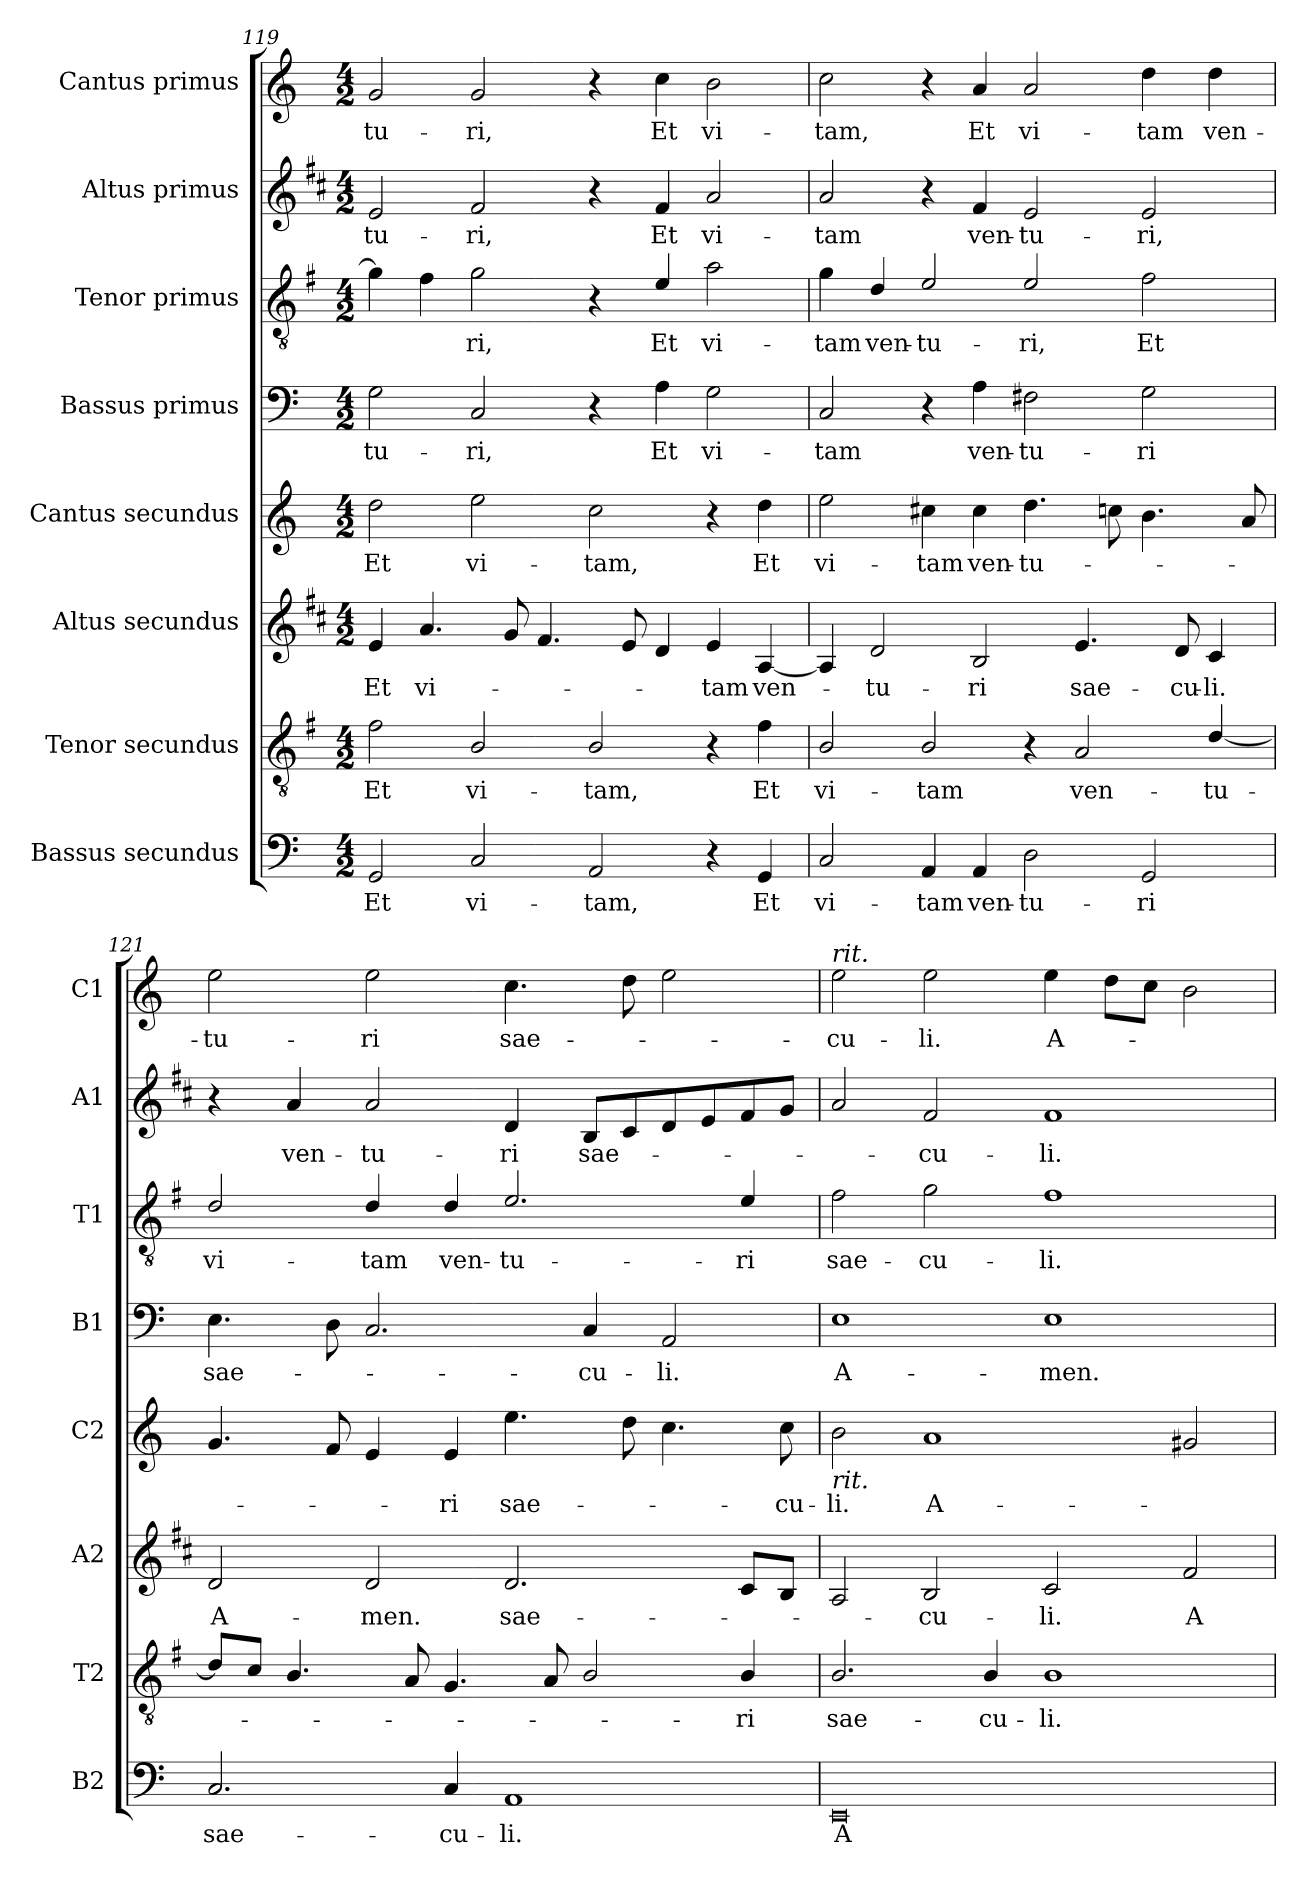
**kern	**text	**kern	**text	**kern	**text	**kern	**text	**kern	**text	**kern	**text	**kern	**text	**kern	**text
*part8	*part8	*part7	*part7	*part6	*part6	*part5	*part5	*part4	*part4	*part3	*part3	*part2	*part2	*part1	*part1
*staff8	*staff8	*staff7	*staff7	*staff6	*staff6	*staff5	*staff5	*staff4	*staff4	*staff3	*staff3	*staff2	*staff2	*staff1	*staff1
*I"Bassus secundus	*	*I"Tenor secundus	*	*I"Altus secundus	*	*I"Cantus secundus	*	*I"Bassus primus	*	*I"Tenor primus	*	*I"Altus primus	*	*I"Cantus primus	*
*I'B2	*	*I'T2	*	*I'A2	*	*I'C2	*	*I'B1	*	*I'T1	*	*I'A1	*	*I'C1	*
*clefF4	*	*clefGv2	*	*clefG2	*	*clefG2	*	*clefF4	*	*clefGv2	*	*clefG2	*	*clefG2	*
*	*	*ITrd4c7	*	*ITrd1c2	*	*	*	*	*	*ITrd4c7	*	*ITrd1c2	*	*	*
*k[]	*	*k[]	*	*k[]	*	*k[]	*	*k[]	*	*k[]	*	*k[]	*	*k[]	*
*C:	*	*C:	*	*C:	*	*C:	*	*C:	*	*C:	*	*C:	*	*C:	*
*M4/2	*	*M4/2	*	*M4/2	*	*M4/2	*	*M4/2	*	*M4/2	*	*M4/2	*	*M4/2	*
=119	=119	=119	=119	=119	=119	=119	=119	=119	=119	=119	=119	=119	=119	=119	=119
!	!LO:LY:b	!	!LO:LY:b	!	!LO:LY:b	!	!LO:LY:b	!	!LO:LY:b	!	!	!	!LO:LY:b	!	!LO:LY:b
2GG/	Et	2B\	Et	4d/	Et	2dd\	Et	2G\	-tu-	4c\]	.	2d/	-tu-	2g/	-tu-
!	!	!	!	!	!LO:LY:b	!	!	!	!	!	!	!	!	!	!
.	.	.	.	4.g/	vi-	.	.	.	.	4B\	.	.	.	.	.
!	!LO:LY:b	!	!LO:LY:b	!	!	!	!LO:LY:b	!	!LO:LY:b	!	!LO:LY:b	!	!LO:LY:b	!	!LO:LY:b
2C/	vi-	2E/	vi-	.	.	2ee\	vi-	2C/	-ri,	2c\	-ri,	2e/	-ri,	2g/	-ri,
.	.	.	.	8f/	.	.	.	.	.	.	.	.	.	.	.
.	.	.	.	4.e/	.	.	.	.	.	.	.	.	.	.	.
!	!LO:LY:b	!	!LO:LY:b	!	!	!	!LO:LY:b	!	!	!	!	!	!	!	!
2AA/	-tam,	2E/	-tam,	.	.	2cc\	-tam,	4r	.	4r	.	4r	.	4r	.
.	.	.	.	8d/	.	.	.	.	.	.	.	.	.	.	.
!	!	!	!	!	!	!	!	!	!LO:LY:b	!	!LO:LY:b	!	!LO:LY:b	!	!LO:LY:b
.	.	.	.	4c/	.	.	.	4A\	Et	4A/	Et	4e/	Et	4cc\	Et
!	!	!	!	!	!LO:LY:b	!	!	!	!LO:LY:b	!	!LO:LY:b	!	!LO:LY:b	!	!LO:LY:b
4r	.	4r	.	4d/	-tam	4r	.	2G\	vi-	2d\	vi-	2g/	vi-	2b\	vi-
!	!LO:LY:b	!	!LO:LY:b	!	!LO:LY:b	!	!LO:LY:b	!	!	!	!	!	!	!	!
4GG/	Et	4B\	Et	[4G/	ven-	4dd\	Et	.	.	.	.	.	.	.	.
=120	=120	=120	=120	=120	=120	=120	=120	=120	=120	=120	=120	=120	=120	=120	=120
!	!LO:LY:b	!	!LO:LY:b	!	!	!	!LO:LY:b	!	!LO:LY:b	!	!LO:LY:b	!	!LO:LY:b	!	!LO:LY:b
2C/	vi-	2E/	vi-	4G/]	.	2ee\	vi-	2C/	-tam	4c\	-tam	2g/	-tam	2cc\	-tam,
!	!	!	!	!	!LO:LY:b	!	!	!	!	!	!LO:LY:b	!	!	!	!
.	.	.	.	2c/	-tu-	.	.	.	.	4G/	ven-	.	.	.	.
!	!LO:LY:b	!	!LO:LY:b	!	!	!	!LO:LY:b	!	!	!	!LO:LY:b	!	!	!	!
4AA/	-tam	2E/	-tam	.	.	4cc#X\	-tam	4r	.	2A/	-tu-	4r	.	4r	.
!	!LO:LY:b	!	!	!	!LO:LY:b	!	!LO:LY:b	!	!LO:LY:b	!	!	!	!LO:LY:b	!	!LO:LY:b
4AA/	ven-	.	.	2A/	-ri	4cc#\	ven-	4A\	ven-	.	.	4e/	ven-	4a/	Et
!	!LO:LY:b	!	!	!	!	!	!LO:LY:b	!	!LO:LY:b	!	!LO:LY:b	!	!LO:LY:b	!	!LO:LY:b
2D\	-tu-	4r	.	.	.	4.dd\	-tu-	2F#X\	-tu-	2A/	-ri,	2d/	-tu-	2a/	vi-
!	!	!	!LO:LY:b	!	!LO:LY:b	!	!	!	!	!	!	!	!	!	!
.	.	2D/	ven-	4.d/	sae-	.	.	.	.	.	.	.	.	.	.
.	.	.	.	.	.	8ccn\	.	.	.	.	.	.	.	.	.
!	!LO:LY:b	!	!	!	!	!	!	!	!LO:LY:b	!	!LO:LY:b	!	!LO:LY:b	!	!LO:LY:b
2GG/	-ri	.	.	.	.	4.b\	.	2G\	-ri	2B\	Et	2d/	-ri,	4dd\	-tam
!	!	!	!	!	!LO:LY:b	!	!	!	!	!	!	!	!	!	!
.	.	.	.	8c/	-cu-	.	.	.	.	.	.	.	.	.	.
!	!	!	!LO:LY:b	!	!LO:LY:b	!	!	!	!	!	!	!	!	!	!LO:LY:b
.	.	[4G/	-tu-	4B/	-li.	.	.	.	.	.	.	.	.	4dd\	ven-
.	.	.	.	.	.	8a/	.	.	.	.	.	.	.	.	.
!!LO:PB:g=z
=121	=121	=121	=121	=121	=121	=121	=121	=121	=121	=121	=121	=121	=121	=121	=121
!	!LO:LY:b	!	!	!	!LO:LY:b	!	!	!	!LO:LY:b	!	!LO:LY:b	!	!	!	!LO:LY:b
2.C/	sae-	8G/L]	.	2c/	A-	4.g/	.	4.E\	sae-	2G/	vi-	4r	.	2ee\	-tu-
.	.	8F/J	.	.	.	.	.	.	.	.	.	.	.	.	.
!	!	!	!	!	!	!	!	!	!	!	!	!	!LO:LY:b	!	!
.	.	4.E/	.	.	.	.	.	.	.	.	.	4g/	ven-	.	.
.	.	.	.	.	.	8f/	.	8D\	.	.	.	.	.	.	.
!	!	!	!	!	!LO:LY:b	!	!	!	!	!	!LO:LY:b	!	!LO:LY:b	!	!LO:LY:b
.	.	.	.	2c/	-men.	4e/	.	2.C/	.	4G/	-tam	2g/	-tu-	2ee\	-ri
.	.	8D/	.	.	.	.	.	.	.	.	.	.	.	.	.
!	!LO:LY:b	!	!	!	!	!	!LO:LY:b	!	!	!	!LO:LY:b	!	!	!	!
4C/	-cu-	4.C/	.	.	.	4e/	-ri	.	.	4G/	ven-	.	.	.	.
!	!LO:LY:b	!	!	!	!LO:LY:b	!	!LO:LY:b	!	!	!	!LO:LY:b	!	!LO:LY:b	!	!LO:LY:b
1AA	-li.	.	.	2.c/	sae-	4.ee\	sae-	.	.	2.A/	-tu-	4c/	-ri	4.cc\	sae-
.	.	8D/	.	.	.	.	.	.	.	.	.	.	.	.	.
!	!	!	!	!	!	!	!	!	!LO:LY:b	!	!	!	!LO:LY:b	!	!
.	.	2E/	.	.	.	.	.	4C/	-cu-	.	.	8A/L	sae-	.	.
.	.	.	.	.	.	8dd\	.	.	.	.	.	8B/	.	8dd\	.
!	!	!	!	!	!	!	!	!	!LO:LY:b	!	!	!	!	!	!
.	.	.	.	.	.	4.cc\	.	2AA/	-li.	.	.	8c/	.	2ee\	.
.	.	.	.	.	.	.	.	.	.	.	.	8d/	.	.	.
!	!	!	!LO:LY:b	!	!	!	!	!	!	!	!LO:LY:b	!	!	!	!
.	.	4E/	-ri	8B/L	.	.	.	.	.	4A/	-ri	8e/	.	.	.
!	!	!	!	!	!	!	!LO:LY:b	!	!	!	!	!	!	!	!
.	.	.	.	8A/J	.	8cc\	-cu-	.	.	.	.	8f/J	.	.	.
=122	=122	=122	=122	=122	=122	=122	=122	=122	=122	=122	=122	=122	=122	=122	=122
!	!	!	!	!	!	!	!	!	!	!	!	!	!	!LO:TX:a:i:t=rit.	!
!	!	!	!	!	!	!LO:TX:b:i:t=rit.	!	!	!	!	!	!	!	!	!
!	!LO:LY:b	!	!LO:LY:b	!	!	!	!LO:LY:b	!	!LO:LY:b	!	!LO:LY:b	!	!	!	!LO:LY:b
0EE	A-	2.E/	sae-	2G/	.	2b\	-li.	1E	A-	2B\	sae-	2g/	.	2ee\	-cu-
!	!	!	!	!	!LO:LY:b	!	!LO:LY:b	!	!	!	!LO:LY:b	!	!LO:LY:b	!	!LO:LY:b
.	.	.	.	2A/	-cu-	1a	A-	.	.	2c\	-cu-	2e/	-cu-	2ee\	-li.
!	!	!	!LO:LY:b	!	!	!	!	!	!	!	!	!	!	!	!
.	.	4E/	-cu-	.	.	.	.	.	.	.	.	.	.	.	.
!	!	!	!LO:LY:b	!	!LO:LY:b	!	!	!	!LO:LY:b	!	!LO:LY:b	!	!LO:LY:b	!	!LO:LY:b
.	.	1E	-li.	2B/	-li.	.	.	1E	-men.	1B	-li.	1e	-li.	4ee\	A-
.	.	.	.	.	.	.	.	.	.	.	.	.	.	8dd\L	.
.	.	.	.	.	.	.	.	.	.	.	.	.	.	8cc\J	.
!	!	!	!	!	!LO:LY:b	!	!	!	!	!	!	!	!	!	!
.	.	.	.	2e/	A-	2g#X/	.	.	.	.	.	.	.	2b\	.
=	=	=	=	=	=	=	=	=	=	=	=	=	=	=	=
*-	*-	*-	*-	*-	*-	*-	*-	*-	*-	*-	*-	*-	*-	*-	*-
